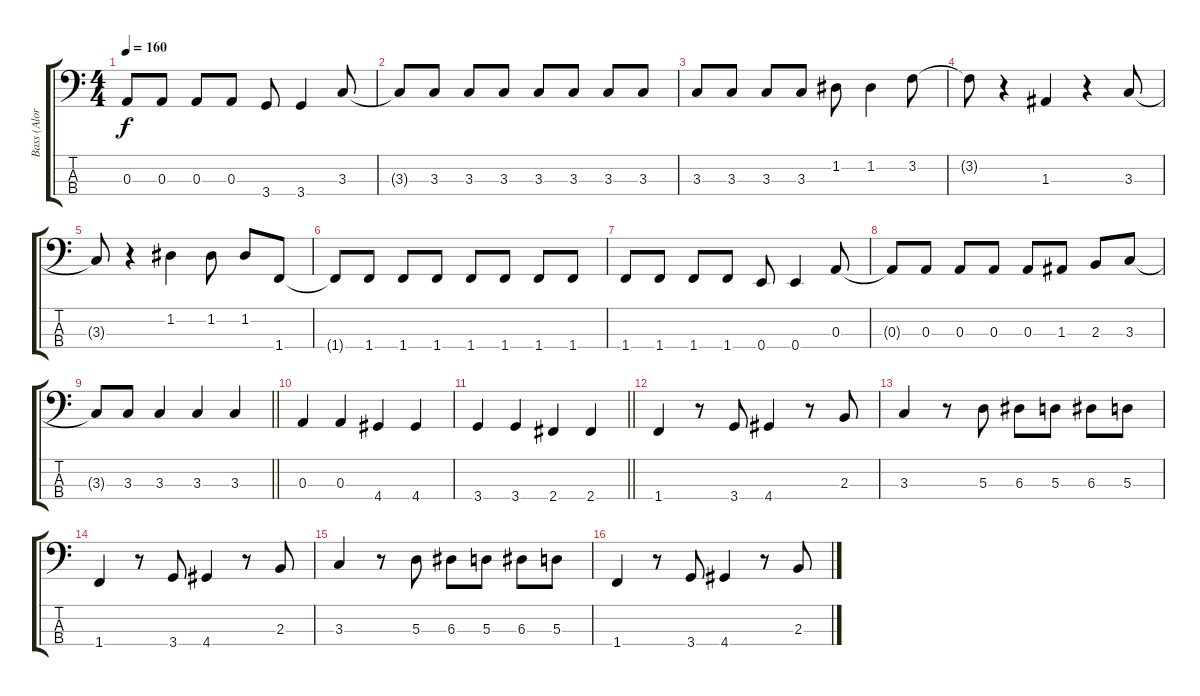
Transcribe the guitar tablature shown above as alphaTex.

\track ("Bass (Alora)" "Bass (Alor") {instrument electricbassfinger}
\staff {score tabs}
\tuning (G2 D2 A1 E1) {hide}
\ts (4 4)
\tempo 160
\clef f4
\ks c
0.3.8{dy f} 0.3.8 0.3.8 0.3.8 3.4.8 3.4.4 3.3.8 |
3.3{t}.8 3.3.8 3.3.8 3.3.8 3.3.8 3.3.8 3.3.8 3.3.8 |
3.3.8 3.3.8 3.3.8 3.3.8 1.2.8 1.2.4 3.2.8 |
3.2{t}.8 r.4 1.3.4 r.4 3.3.8 |
3.3{t}.8 r.4 1.2.4 1.2.8 1.2.8 1.4.8 |
1.4{t}.8 1.4.8 1.4.8 1.4.8 1.4.8 1.4.8 1.4.8 1.4.8 |
1.4.8 1.4.8 1.4.8 1.4.8 0.4.8 0.4.4 0.3.8 |
0.3{t}.8 0.3.8 0.3.8 0.3.8 0.3.8 1.3.8 2.3.8 3.3.8 |
\barLineRight lightlight
3.3{t}.8 3.3.8 3.3.4 3.3.4 3.3.4 |
0.3.4 0.3.4 4.4.4 4.4.4 |
\barLineRight lightlight
3.4.4 3.4.4 2.4.4 2.4.4 |
1.4.4 r.8 3.4.8 4.4.4 r.8 2.3.8 |
3.3.4 r.8 5.3.8 6.3.8 5.3.8 6.3.8 5.3.8 |
1.4.4 r.8 3.4.8 4.4.4 r.8 2.3.8 |
3.3.4 r.8 5.3.8 6.3.8 5.3.8 6.3.8 5.3.8 |
1.4.4 r.8 3.4.8 4.4.4 r.8 2.3.8
